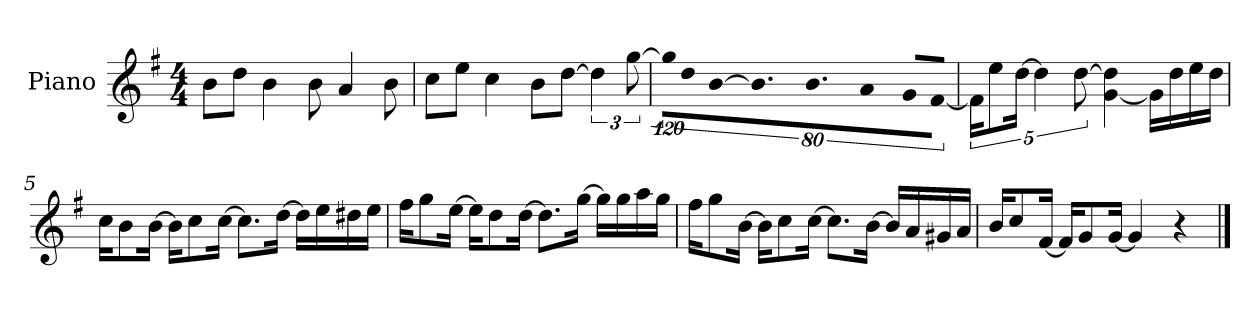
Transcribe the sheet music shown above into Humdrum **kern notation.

**kern
*part1
*staff1
*I"Piano
*I'P-no
*clefG2
*k[f#]
*M4/4
*MM90
=1
8b\L
8dd\J
4b\
8b\
4a/
8b\
=2
8cc\L
8ee\J
4cc\
8b\L
[8dd\J
6dd\]
[12gg\
=3
!LO:N:vis=16
1920%107gg\KL]
!LO:N:vis=8
640%71dd\
!LO:N:vis=16
[1920%107b\K
9.b\]
9.b\J
!LO:N:vis=4
1920%427a/
!LO:N:vis=8
640%71g/L
!LO:N:vis=8
[640%71f#/J
=4
20f#\KL]
10ee\
[20dd\Jk
5dd\]
[10dd\
[4g\ 4dd\]
16g\LL]
16dd\
16ee\
16dd\JJ
!!LO:LB:g=z
=5
16cc\KL
8b\
[16b\Jk
16b\KL]
8cc\
[16cc\Jk
8.cc\L]
[16dd\Jk
16dd\LL]
16ee\
16dd#X\
16ee\JJ
=6
16ff#\KL
8gg\
[16ee\Jk
16ee\KL]
8dd\
[16dd\Jk
8.dd\L]
[16gg\Jk
16gg\LL]
16gg\
16aa\
16gg\JJ
=7
16ff#\KL
8gg\
[16b\Jk
16b\KL]
8cc\
[16cc\Jk
8.cc\L]
[16b\Jk
16b/LL]
16a/
16g#X/
16a/JJ
!!LO:LB:g=z
=8
16b/KL
8cc/
[16f#/Jk
16f#/KL]
8g/
[16g/Jk
4g/]
4r
==
*-
